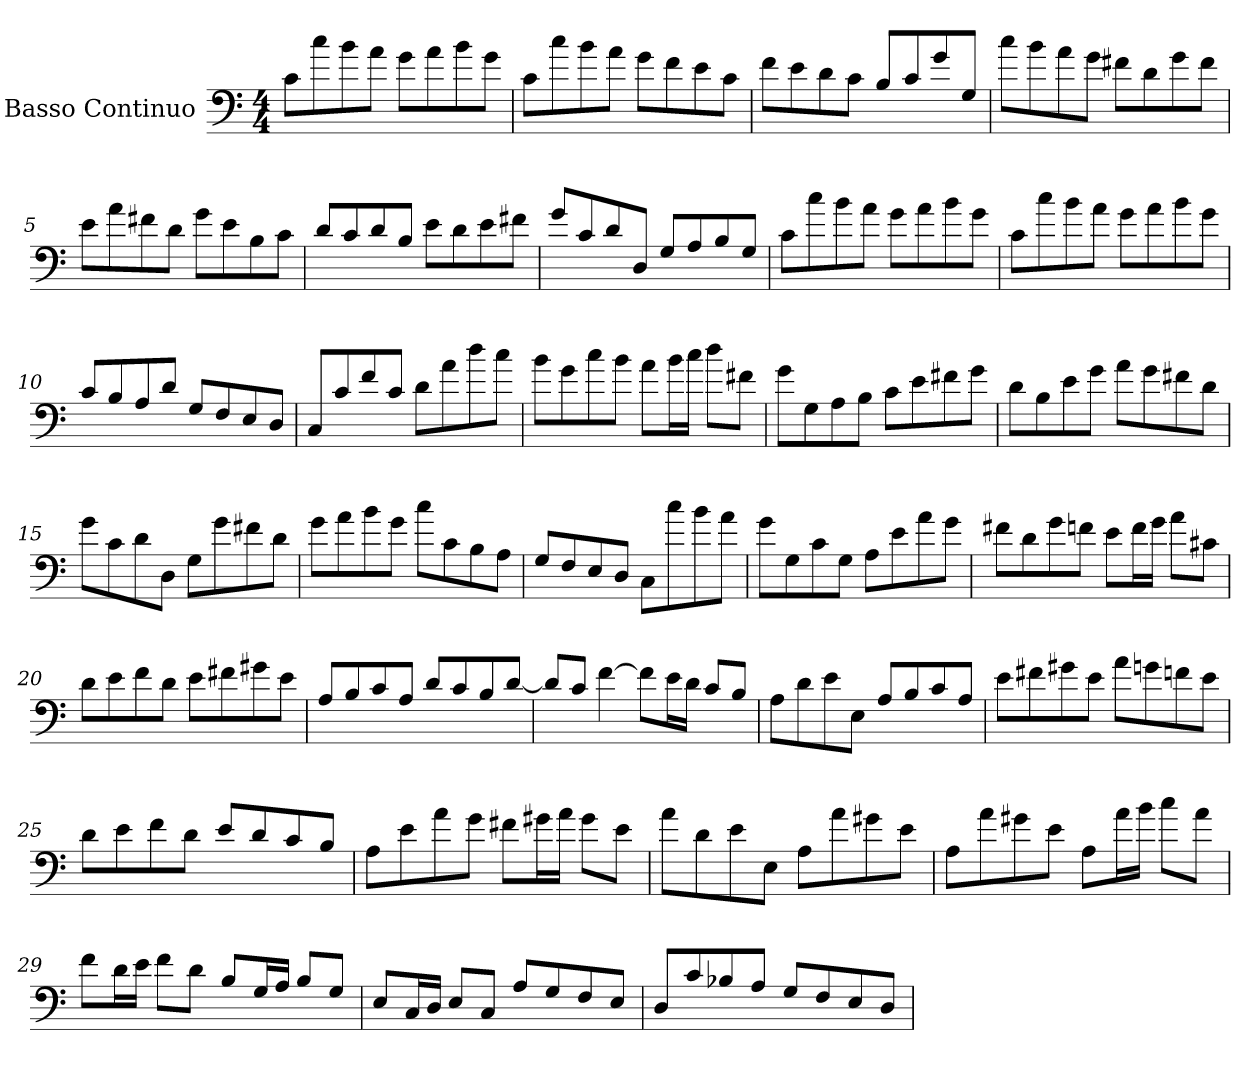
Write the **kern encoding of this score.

**kern
*part1
*staff1
*I"Basso Continuo
*I'B. C.
*clefF4
*ITrd7c12
*k[]
*M4/4
=1
8C\L
8c\
8B\
8A\J
8G\L
8A\
8B\
8G\J
=2
8C\L
8c\
8B\
8A\J
8G\L
8F\
8E\
8C\J
=3
8F\L
8E\
8D\
8C\J
8BB/L
8C/
8G/
8GG/J
!!LO:LB:g=z
=4
8c\L
8B\
8A\
8G\J
8F#X\L
8D\
8G\
8F#\J
=5
8E\L
8A\
8F#X\
8D\J
8G\L
8E\
8BB\
8C\J
=6
8D/L
8C/
8D/
8BB/J
8E\L
8D\
8E\
8F#X\J
!!LO:LB:g=z
=7
8G/L
8C/
8D/
8DD/J
8GG/L
8AA/
8BB/
8GG/J
=8
8C\L
8c\
8B\
8A\J
8G\L
8A\
8B\
8G\J
=9
8C\L
8c\
8B\
8A\J
8G\L
8A\
8B\
8G\J
!!LO:LB:g=z
=10
8C/L
8BB/
8AA/
8D/J
8GG/L
8FF/
8EE/
8DD/J
=11
8CC/L
8C/
8F/
8C/J
8D\L
8A\
8d\
8c\J
=12
8B\L
8G\
8c\
8B\J
8A\L
16B\L
16c\JJ
8d\L
8F#X\J
!!LO:LB:g=z
=13
8G\L
8GG\
8AA\
8BB\J
8C\L
8E\
8F#X\
8G\J
=14
8D\L
8BB\
8E\
8G\J
8A\L
8G\
8F#X\
8D\J
=15
8G\L
8C\
8D\
8DD\J
8GG\L
8G\
8F#X\
8D\J
!!LO:LB:g=z
=16
8G\L
8A\
8B\
8G\J
8c\L
8C\
8BB\
8AA\J
=17
8GG/L
8FF/
8EE/
8DD/J
8CC\L
8c\
8B\
8A\J
=18
8G\L
8GG\
8C\
8GG\J
8AA\L
8E\
8A\
8G\J
!!LO:LB:g=z
=19
8F#X\L
8D\
8G\
8Fn\J
8E\L
16F\L
16G\JJ
8A\L
8C#X\J
=20
8D\L
8E\
8F\
8D\J
8E\L
8F#X\
8G#X\
8E\J
=21
8AA/L
8BB/
8C/
8AA/J
8D/L
8C/
8BB/
[8D/J
!!LO:LB:g=z
=22
8D/L]
8C/J
[4F\
8F\L]
16E\L
16D\JJ
8C/L
8BB/J
=23
8AA\L
8D\
8E\
8EE\J
8AA/L
8BB/
8C/
8AA/J
=24
8E\L
8F#X\
8G#X\
8E\J
8A\L
8Gn\
8Fn\
8E\J
!!LO:LB:g=z
=25
8D\L
8E\
8F\
8D\J
8E/L
8D/
8C/
8BB/J
=26
8AA\L
8E\
8A\
8G\J
8F#X\L
16G#X\L
16A\JJ
8G#\L
8E\J
=27
8A\L
8D\
8E\
8EE\J
8AA\L
8A\
8G#X\
8E\J
!!LO:LB:g=z
=28
8AA\L
8A\
8G#X\
8E\J
8AA\L
16A\L
16B\JJ
8c\L
8A\J
=29
8F\L
16D\L
16E\JJ
8F\L
8D\J
8BB/L
16GG/L
16AA/JJ
8BB/L
8GG/J
=30
8EE/L
16CC/L
16DD/JJ
8EE/L
8CC/J
8AA/L
8GG/
8FF/
8EE/J
!!LO:LB:g=z
=31
8DD/L
8C/
8BB-X/
8AA/J
8GG/L
8FF/
8EE/
8DD/J
=
*-
